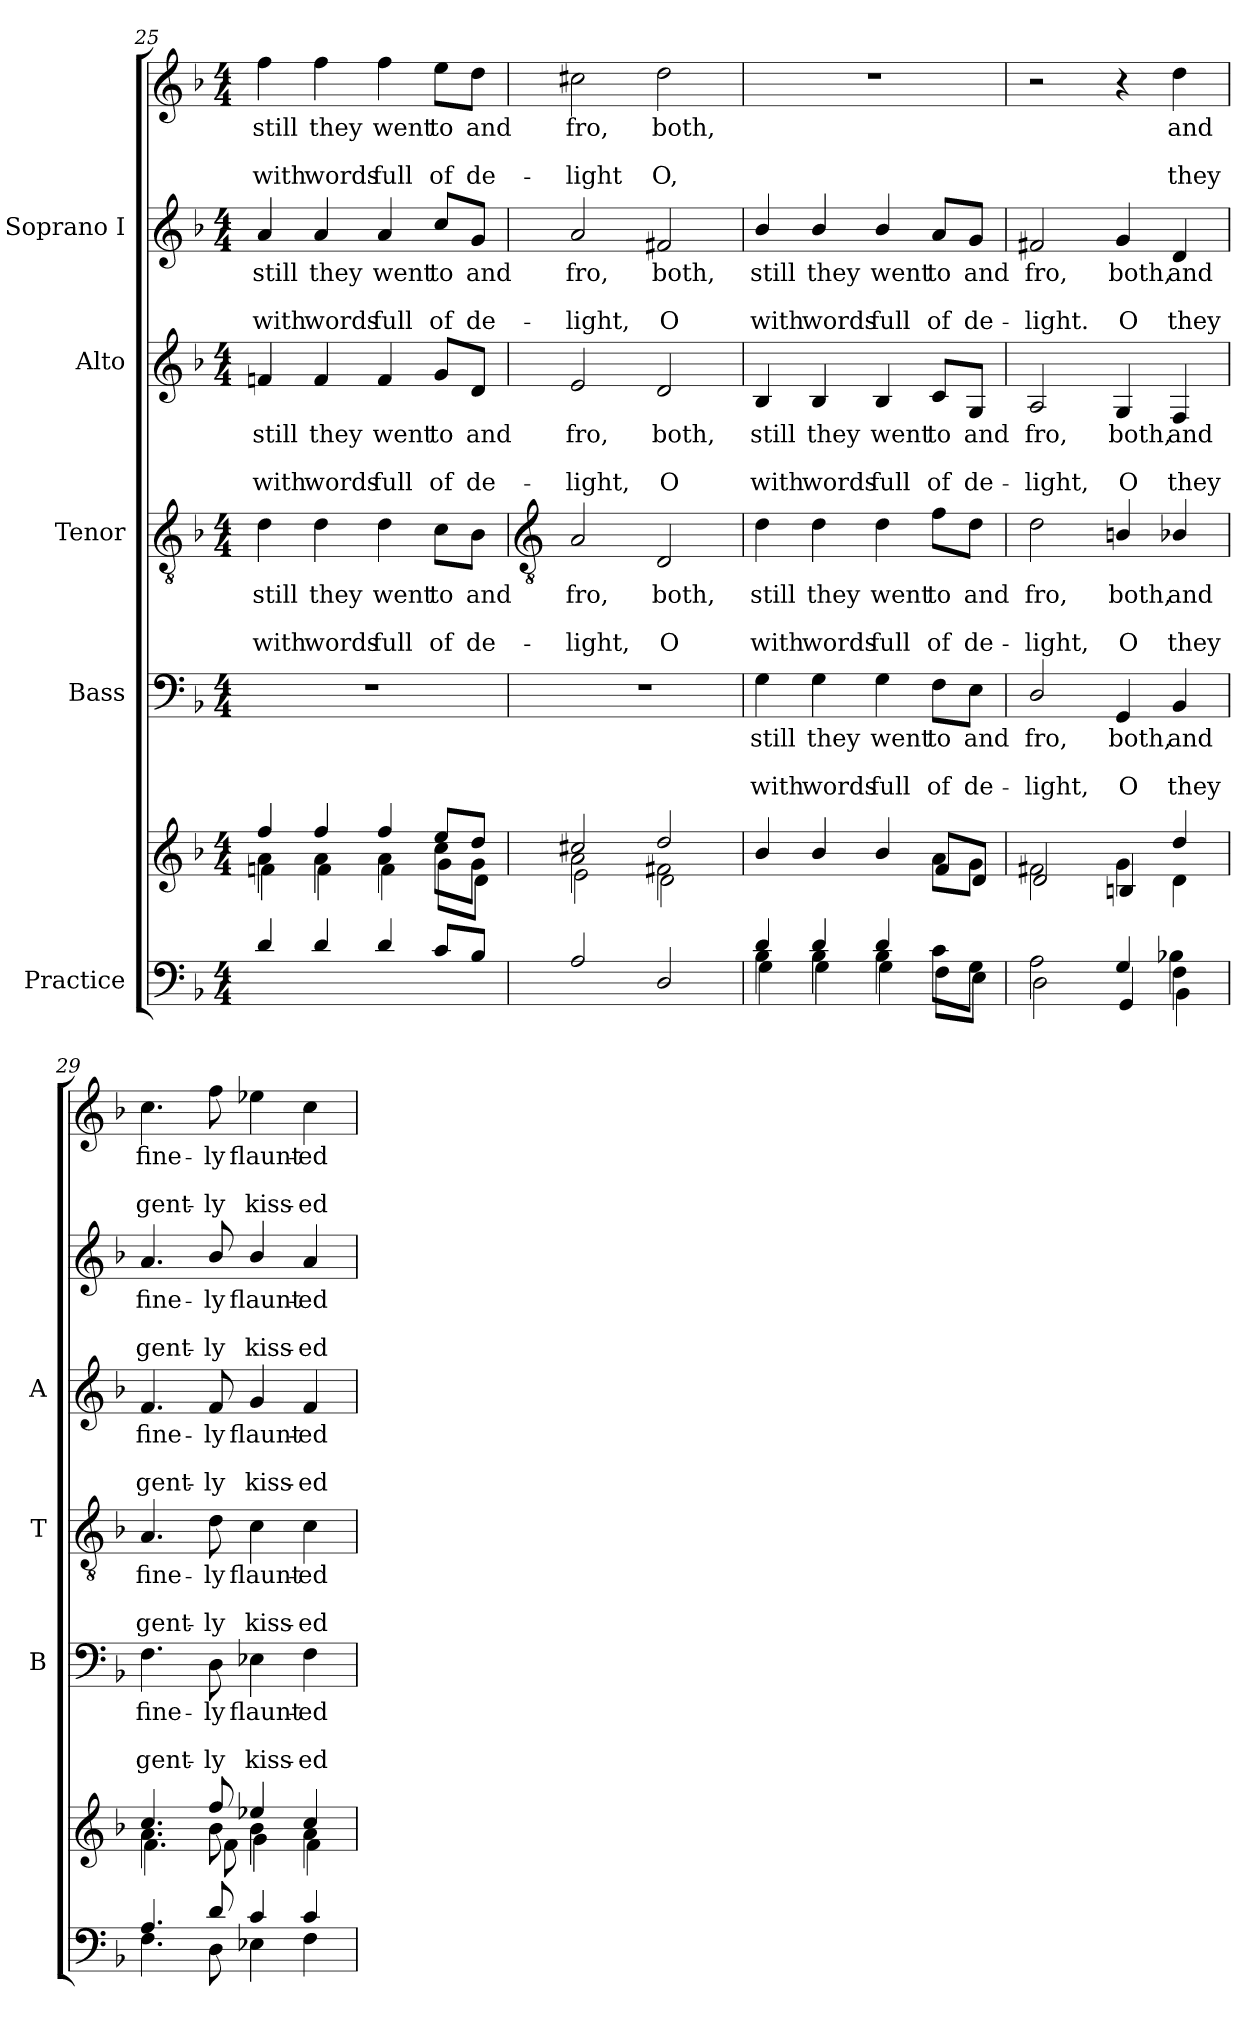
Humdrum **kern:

**kern	**kern	**kern	**text	**text	**text	**kern	**text	**text	**text	**kern	**text	**text	**text	**kern	**text	**text	**text	**kern	**text	**text	**text
*part5	*part5	*part4	*part4	*part4	*part4	*part3	*part3	*part3	*part3	*part2	*part2	*part2	*part2	*part1	*part1	*part1	*part1	*part1	*part1	*part1	*part1
*staff7	*staff6	*staff5	*staff5	*staff5	*staff5	*staff4	*staff4	*staff4	*staff4	*staff3	*staff3	*staff3	*staff3	*staff2	*staff2	*staff2	*staff2	*staff1	*staff1	*staff1	*staff1
*I"Practice	*	*I"Bass	*	*	*	*I"Tenor	*	*	*	*I"Alto	*	*	*	*I"Soprano I	*	*	*	*	*	*	*
*	*	*I'B	*	*	*	*I'T	*	*	*	*I'A	*	*	*	*	*	*	*	*	*	*	*
*clefF4	*clefG2	*clefF4	*	*	*	*clefGv2	*	*	*	*clefG2	*	*	*	*clefG2	*	*	*	*clefG2	*	*	*
*k[b-]	*k[b-]	*k[b-]	*	*	*	*k[b-]	*	*	*	*k[b-]	*	*	*	*k[b-]	*	*	*	*k[b-]	*	*	*
*F:	*F:	*F:	*	*	*	*F:	*	*	*	*F:	*	*	*	*F:	*	*	*	*F:	*	*	*
*M4/4	*M4/4	*M4/4	*	*	*	*M4/4	*	*	*	*M4/4	*	*	*	*M4/4	*	*	*	*M4/4	*	*	*
=25	=25	=25	=25	=25	=25	=25	=25	=25	=25	=25	=25	=25	=25	=25	=25	=25	=25	=25	=25	=25	=25
*^	*^	*	*	*	*	*	*	*	*	*	*	*	*	*	*	*	*	*	*	*	*
*	*	*	*^	*	*	*	*	*	*	*	*	*	*	*	*	*	*	*	*	*	*	*	*
!	!	!	!	!	!	!	!	!	!	!LO:LY:b	!	!LO:LY:b	!	!LO:LY:b	!	!LO:LY:b	!	!LO:LY:b	!	!LO:LY:b	!	!LO:LY:b	!	!LO:LY:b
4d/	1ryy	4ff/	4a\	4fn\	1r	.	.	.	4d	still	.	with	4fn	still	.	with	4a	-still	.	with	4ff	still	.	with
!	!	!	!	!	!	!	!	!	!	!LO:LY:b	!	!LO:LY:b	!	!LO:LY:b	!	!LO:LY:b	!	!LO:LY:b	!	!LO:LY:b	!	!LO:LY:b	!	!LO:LY:b
4d/	.	4ff/	4a\	4f\	.	.	.	.	4d	they	.	words	4f	they	.	words	4a	they	.	words	4ff	they	.	words
!	!	!	!	!	!	!	!	!	!	!LO:LY:b	!	!LO:LY:b	!	!LO:LY:b	!	!LO:LY:b	!	!LO:LY:b	!	!LO:LY:b	!	!LO:LY:b	!	!LO:LY:b
4d/	.	4ff/	4a\	4f\	.	.	.	.	4d	went	.	full	4f	went	.	full	4a	went	.	full	4ff	went	.	full
!	!	!	!	!	!	!	!	!	!	!LO:LY:b	!	!LO:LY:b	!	!LO:LY:b	!	!LO:LY:b	!	!LO:LY:b	!	!LO:LY:b	!	!LO:LY:b	!	!LO:LY:b
8c/L	.	8ee/L	8ccL	8g\L	.	.	.	.	8c\L	to	.	of	8g/L	to	.	of	8cc/L	to	.	of	8ee\L	to	.	of
!	!	!	!	!	!	!	!	!	!	!LO:LY:b	!	!LO:LY:b	!	!LO:LY:b	!	!LO:LY:b	!	!LO:LY:b	!	!LO:LY:b	!	!LO:LY:b	!	!LO:LY:b
8B-/J	.	8dd/J	8gJ	8d\J	.	.	.	.	8B-\J	and	.	de-	8d/J	and	.	de-	8g/J	and	.	de-	8dd\J	and	.	de-
!!LO:LB:g=z
=26	=26	=26	=26	=26	=26	=26	=26	=26	=26	=26	=26	=26	=26	=26	=26	=26	=26	=26	=26	=26	=26	=26	=26	=26
*	*	*	*	*	*	*	*	*	*clefGv2	*	*	*	*	*	*	*	*	*	*	*	*	*	*	*
!	!	!	!	!	!	!	!	!	!	!LO:LY:b	!	!LO:LY:b	!	!LO:LY:b	!	!LO:LY:b	!	!LO:LY:b	!	!LO:LY:b	!	!LO:LY:b	!	!LO:LY:b
2A/	1ryy	2cc#X/	2a	2e\	1r	.	.	.	2A	-fro,	.	light,	2e	-fro,	.	light,	2a	fro,	.	light,	2cc#X	-fro,	.	light
!	!	!	!	!	!	!	!	!	!	!LO:LY:b	!	!LO:LY:b	!	!LO:LY:b	!	!LO:LY:b	!	!LO:LY:b	!	!LO:LY:b	!	!LO:LY:b	!	!LO:LY:b
2D/	.	2dd/	2f#X	2d\	.	.	.	.	2D	both,	.	O	2d	both,	.	O	2f#X	both,	.	O	2dd	both,	.	O,
=27	=27	=27	=27	=27	=27	=27	=27	=27	=27	=27	=27	=27	=27	=27	=27	=27	=27	=27	=27	=27	=27	=27	=27	=27
*	*^	*	*	*	*	*	*	*	*	*	*	*	*	*	*	*	*	*	*	*	*	*	*	*
!	!	!	!	!	!	!	!LO:LY:b	!	!LO:LY:b	!	!LO:LY:b	!	!LO:LY:b	!	!LO:LY:b	!	!LO:LY:b	!	!LO:LY:b	!	!LO:LY:b	!	!	!	!
4B-\	4d/	4G\	1ryy	4b-/	2.ryy	4G	still	.	with	4d	still	.	with	4B-	still	.	with	4b-/	still	.	with	1r	.	.	.
!	!	!	!	!	!	!	!LO:LY:b	!	!LO:LY:b	!	!LO:LY:b	!	!LO:LY:b	!	!LO:LY:b	!	!LO:LY:b	!	!LO:LY:b	!	!LO:LY:b	!	!	!	!
4B-\	4d/	4G\	.	4b-/	.	4G	they	.	words	4d	they	.	words	4B-	they	.	words	4b-/	they	.	words	.	.	.	.
!	!	!	!	!	!	!	!LO:LY:b	!	!LO:LY:b	!	!LO:LY:b	!	!LO:LY:b	!	!LO:LY:b	!	!LO:LY:b	!	!LO:LY:b	!	!LO:LY:b	!	!	!	!
4B-\	4d/	4G\	.	4b-/	.	4G	went	.	full	4d	went	.	full	4B-	went	.	full	4b-/	went	.	full	.	.	.	.
!	!	!	!	!	!	!	!LO:LY:b	!	!LO:LY:b	!	!LO:LY:b	!	!LO:LY:b	!	!LO:LY:b	!	!LO:LY:b	!	!LO:LY:b	!	!LO:LY:b	!	!	!	!
8c\L	4ryy	8F\L	.	8aL	8f/L	8F\L	to	.	of	8f\L	to	.	of	8c/L	to	.	of	8a/L	to	.	of	.	.	.	.
!	!	!	!	!	!	!	!LO:LY:b	!	!LO:LY:b	!	!LO:LY:b	!	!LO:LY:b	!	!LO:LY:b	!	!LO:LY:b	!	!LO:LY:b	!	!LO:LY:b	!	!	!	!
8G\J	.	8E\J	.	8gJ	8d/J	8E\J	and	.	de-	8d\J	and	.	de-	8G/J	and	.	de-	8g/J	and	.	de-	.	.	.	.
=28	=28	=28	=28	=28	=28	=28	=28	=28	=28	=28	=28	=28	=28	=28	=28	=28	=28	=28	=28	=28	=28	=28	=28	=28	=28
!	!	!	!	!	!	!	!LO:LY:b	!	!LO:LY:b	!	!LO:LY:b	!	!LO:LY:b	!	!LO:LY:b	!	!LO:LY:b	!	!LO:LY:b	!	!LO:LY:b	!	!	!	!
2A\	2.ryy	2D\	2ryy	2f#X	2d/	2D/	-fro,	.	light,	2d	-fro,	.	light,	2A	-fro,	.	light,	2f#X	fro,	.	light.	2r	.	.	.
!	!	!	!	!	!	!	!LO:LY:b	!	!LO:LY:b	!	!LO:LY:b	!	!LO:LY:b	!	!LO:LY:b	!	!LO:LY:b	!	!LO:LY:b	!	!LO:LY:b	!	!	!	!
4G/	.	4GG/	4ryy	4g	4Bn/	4GG/	both,	.	O	4Bn/	both,	.	O	4G	both,	.	O	4g	both,	.	O	4r	.	.	.
!	!	!	!	!	!	!	!LO:LY:b	!	!LO:LY:b	!	!LO:LY:b	!	!LO:LY:b	!	!LO:LY:b	!	!LO:LY:b	!	!LO:LY:b	!	!LO:LY:b	!	!LO:LY:b	!	!LO:LY:b
4F\	4B-X\	4BB-\	4dd/	4d	4ryy	4BB-	and	.	they	4B-X/	and	.	they	4F	and	.	they	4d	and	.	they	4dd	-and	.	they
=29	=29	=29	=29	=29	=29	=29	=29	=29	=29	=29	=29	=29	=29	=29	=29	=29	=29	=29	=29	=29	=29	=29	=29	=29	=29
!	!	!	!	!	!	!	!LO:LY:b	!	!LO:LY:b	!	!LO:LY:b	!	!LO:LY:b	!	!LO:LY:b	!	!LO:LY:b	!	!LO:LY:b	!	!LO:LY:b	!	!LO:LY:b	!	!LO:LY:b
*	*v	*v	*	*	*	*	*	*	*	*	*	*	*	*	*	*	*	*	*	*	*	*	*	*	*
4.A/	4.F\	4.cc/	4.a	4.f\	4.F	fine-	.	-gent-	4.A	fine-	.	-gent-	4.f	fine-	.	-gent-	4.a	fine-	.	-gent-	4.cc	fine-	.	-gent-
!	!	!	!	!	!	!LO:LY:b	!	!LO:LY:b	!	!LO:LY:b	!	!LO:LY:b	!	!LO:LY:b	!	!LO:LY:b	!	!LO:LY:b	!	!LO:LY:b	!	!LO:LY:b	!	!LO:LY:b
8d/	8D\	8ff/	8b-\	8f\	8D	-ly	.	ly	8d	-ly	.	ly	8f	-ly	.	ly	8b-/	-ly	.	ly	8ff	-ly	.	ly
!	!	!	!	!	!	!LO:LY:b	!	!LO:LY:b	!	!LO:LY:b	!	!LO:LY:b	!	!LO:LY:b	!	!LO:LY:b	!	!LO:LY:b	!	!LO:LY:b	!	!LO:LY:b	!	!LO:LY:b
4c/	4E-X\	4ee-X/	4b-\	4g\	4E-X	flaunt-	.	-kiss-	4c	flaunt-	.	-kiss-	4g	flaunt-	.	-kiss-	4b-/	flaunt-	.	-kiss-	4ee-X	flaunt-	.	-kiss-
!	!	!	!	!	!	!LO:LY:b	!	!LO:LY:b	!	!LO:LY:b	!	!LO:LY:b	!	!LO:LY:b	!	!LO:LY:b	!	!LO:LY:b	!	!LO:LY:b	!	!LO:LY:b	!	!LO:LY:b
4c/	4F\	4cc/	4a	4f\	4F	-ed	.	ed	4c	-ed	.	ed	4f	-ed	.	ed	4a	-ed	.	ed	4cc	-ed	.	ed
*v	*v	*	*	*	*	*	*	*	*	*	*	*	*	*	*	*	*	*	*	*	*	*	*	*
*	*v	*v	*v	*	*	*	*	*	*	*	*	*	*	*	*	*	*	*	*	*	*	*	*
=	=	=	=	=	=	=	=	=	=	=	=	=	=	=	=	=	=	=	=	=	=
*-	*-	*-	*-	*-	*-	*-	*-	*-	*-	*-	*-	*-	*-	*-	*-	*-	*-	*-	*-	*-	*-
